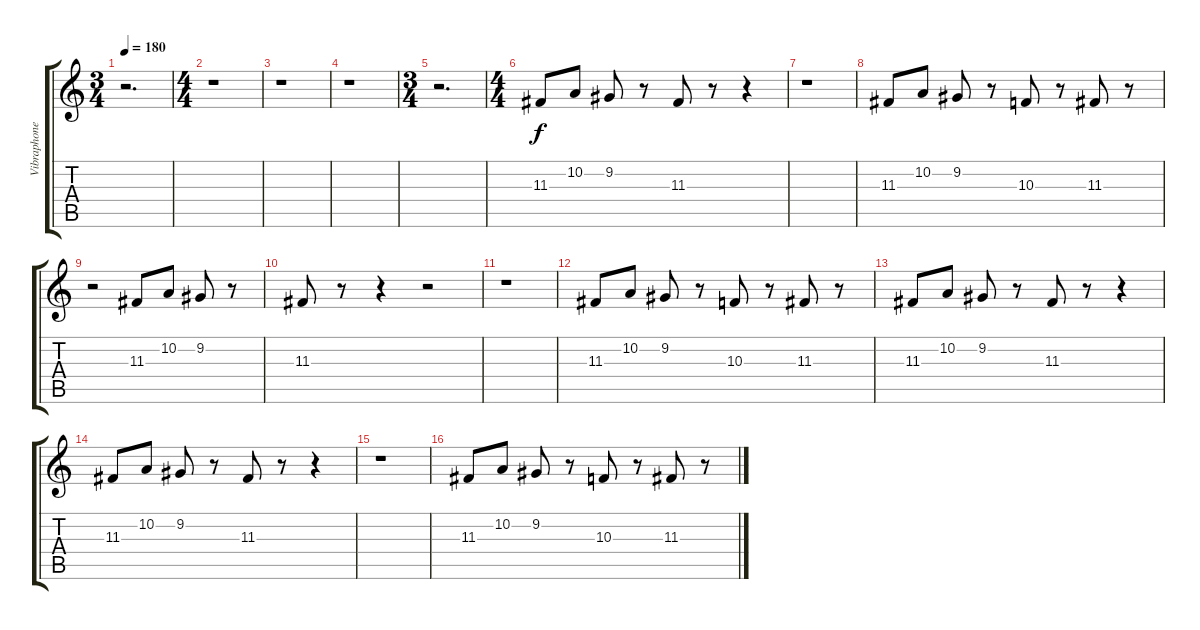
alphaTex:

\track ("Vibraphone I" "Vibraphone") {instrument vibraphone}
\staff {score tabs}
\tuning (E4 B3 G3 D3 A2 E2) {hide}
\ts (3 4)
\tempo 180
\clef g2
\ks c
r.2{d dy f} |
\ts (4 4)
r.1 |
r.1 |
r.1 |
\ts (3 4)
r.2{d} |
\ts (4 4)
11.3.8 10.2.8 9.2.8 r.8 11.3.8 r.8 r.4 |
r.1 |
11.3.8 10.2.8 9.2.8 r.8 10.3.8 r.8 11.3.8 r.8 |
r.2 11.3.8 10.2.8 9.2.8 r.8 |
11.3.8 r.8 r.4 r.2 |
r.1 |
11.3.8 10.2.8 9.2.8 r.8 10.3.8 r.8 11.3.8 r.8 |
11.3.8 10.2.8 9.2.8 r.8 11.3.8 r.8 r.4 |
11.3.8 10.2.8 9.2.8 r.8 11.3.8 r.8 r.4 |
r.1 |
11.3.8 10.2.8 9.2.8 r.8 10.3.8 r.8 11.3.8 r.8
